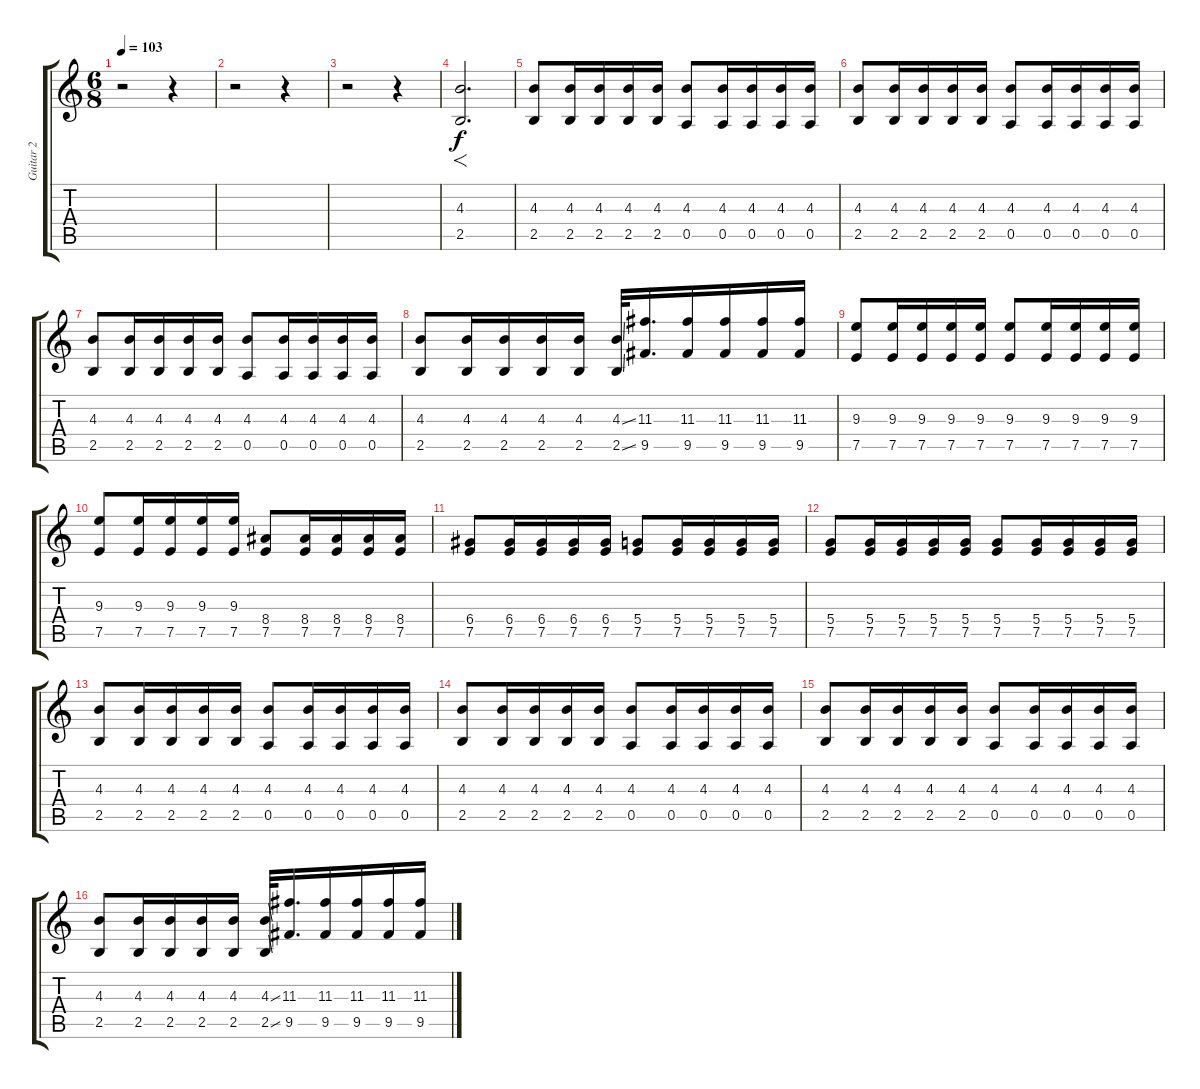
\track ("Guitar 2" "Guitar 2") {instrument distortionguitar}
\staff {score tabs}
\tuning (E4 B3 G3 D3 A2 E2) {hide}
\ts (6 8)
\tempo 103
\clef g2
\ks c
r.2{dy f} r.4 |
r.2 r.4 |
r.2 r.4 |
(4.3 2.5).2{f d} |
(4.3 2.5).8 (4.3 2.5).16 (4.3 2.5).16 (4.3 2.5).16 (4.3 2.5).16 (4.3 0.5).8 (4.3 0.5).16 (4.3 0.5).16 (4.3 0.5).16 (4.3 0.5).16 |
(4.3 2.5).8 (4.3 2.5).16 (4.3 2.5).16 (4.3 2.5).16 (4.3 2.5).16 (4.3 0.5).8 (4.3 0.5).16 (4.3 0.5).16 (4.3 0.5).16 (4.3 0.5).16 |
(4.3 2.5).8 (4.3 2.5).16 (4.3 2.5).16 (4.3 2.5).16 (4.3 2.5).16 (4.3 0.5).8 (4.3 0.5).16 (4.3 0.5).16 (4.3 0.5).16 (4.3 0.5).16 |
(4.3 2.5).8 (4.3 2.5).16 (4.3 2.5).16 (4.3 2.5).16 (4.3 2.5).16 (4.3{ss} 2.5{ss}).32 (11.3 9.5).16{d} (11.3 9.5).16 (11.3 9.5).16 (11.3 9.5).16 (11.3 9.5).16 |
(9.3 7.5).8 (9.3 7.5).16 (9.3 7.5).16 (9.3 7.5).16 (9.3 7.5).16 (9.3 7.5).8 (9.3 7.5).16 (9.3 7.5).16 (9.3 7.5).16 (9.3 7.5).16 |
(9.3 7.5).8 (9.3 7.5).16 (9.3 7.5).16 (9.3 7.5).16 (9.3 7.5).16 (8.4 7.5).8 (8.4 7.5).16 (8.4 7.5).16 (8.4 7.5).16 (8.4 7.5).16 |
(6.4 7.5).8 (6.4 7.5).16 (6.4 7.5).16 (6.4 7.5).16 (6.4 7.5).16 (5.4 7.5).8 (5.4 7.5).16 (5.4 7.5).16 (5.4 7.5).16 (5.4 7.5).16 |
(5.4 7.5).8 (5.4 7.5).16 (5.4 7.5).16 (5.4 7.5).16 (5.4 7.5).16 (5.4 7.5).8 (5.4 7.5).16 (5.4 7.5).16 (5.4 7.5).16 (5.4 7.5).16 |
(4.3 2.5).8 (4.3 2.5).16 (4.3 2.5).16 (4.3 2.5).16 (4.3 2.5).16 (4.3 0.5).8 (4.3 0.5).16 (4.3 0.5).16 (4.3 0.5).16 (4.3 0.5).16 |
(4.3 2.5).8 (4.3 2.5).16 (4.3 2.5).16 (4.3 2.5).16 (4.3 2.5).16 (4.3 0.5).8 (4.3 0.5).16 (4.3 0.5).16 (4.3 0.5).16 (4.3 0.5).16 |
(4.3 2.5).8 (4.3 2.5).16 (4.3 2.5).16 (4.3 2.5).16 (4.3 2.5).16 (4.3 0.5).8 (4.3 0.5).16 (4.3 0.5).16 (4.3 0.5).16 (4.3 0.5).16 |
(4.3 2.5).8 (4.3 2.5).16 (4.3 2.5).16 (4.3 2.5).16 (4.3 2.5).16 (4.3{ss} 2.5{ss}).32 (11.3 9.5).16{d} (11.3 9.5).16 (11.3 9.5).16 (11.3 9.5).16 (11.3 9.5).16
